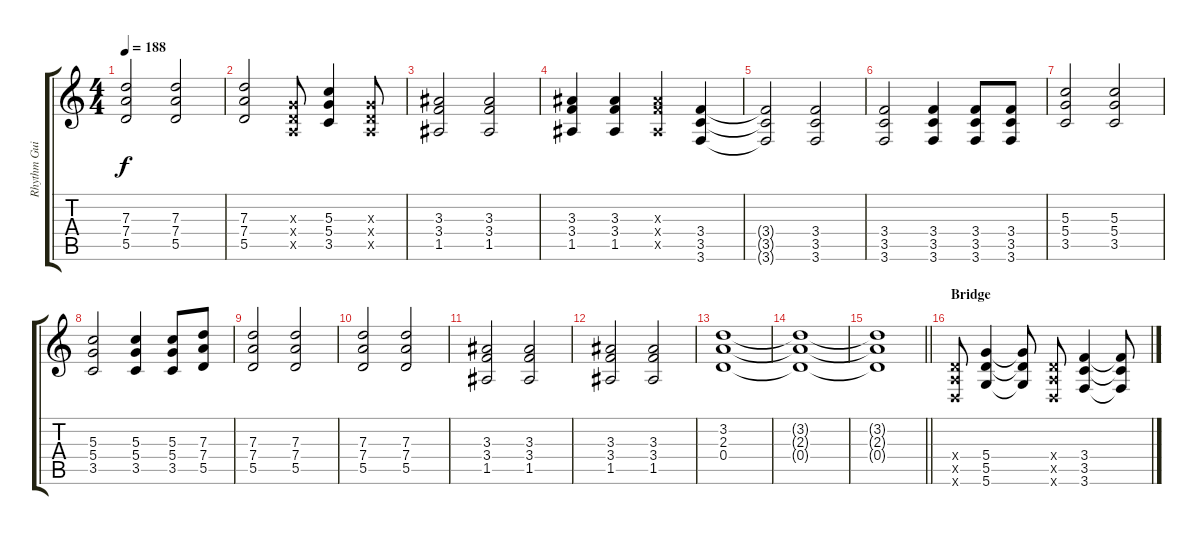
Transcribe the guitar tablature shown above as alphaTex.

\track ("Rhythm Guitar" "Rhythm Gui") {instrument distortionguitar}
\staff {score tabs}
\tuning (E4 B3 G3 D3 A2 D2) {hide}
\ts (4 4)
\tempo 188
\clef g2
\ks c
(7.3 7.4 5.5).2{dy f} (7.3 7.4 5.5).2 |
(7.3 7.4 5.5).2 (0.3{x} 0.4{x} 0.5{x}).8 (5.3 5.4 3.5).4 (0.3{x} 0.4{x} 0.5{x}).8 |
(3.3 3.4 1.5).2 (3.3 3.4 1.5).2 |
(3.3 3.4 1.5).4 (3.3 3.4 1.5).4 (3.3{x} 3.4{x} 1.5{x}).4 (3.4 3.5 3.6).4 |
(3.4{t} 3.5{t} 3.6{t}).2 (3.4 3.5 3.6).2 |
(3.4 3.5 3.6).2 (3.4 3.5 3.6).4 (3.4 3.5 3.6).8 (3.4 3.5 3.6).8 |
(5.3 5.4 3.5).2 (5.3 5.4 3.5).2 |
(5.3 5.4 3.5).2 (5.3 5.4 3.5).4 (5.3 5.4 3.5).8 (7.3 7.4 5.5).8 |
(7.3 7.4 5.5).2 (7.3 7.4 5.5).2 |
(7.3 7.4 5.5).2 (7.3 7.4 5.5).2 |
(3.3 3.4 1.5).2 (3.3 3.4 1.5).2 |
(3.3 3.4 1.5).2 (3.3 3.4 1.5).2 |
(3.2 2.3 0.4).1 |
(3.2{t} 2.3{t} 0.4{t}).1 |
\barLineRight lightlight
(3.2{t} 2.3{t} 0.4{t}).1 |
\section ("" "Bridge")
(0.4{x} 0.5{x} 0.6{x}).8 (5.4 5.5 5.6).4 (5.4{t} 5.5{t} 5.6{t}).8 (0.4{x} 0.5{x} 0.6{x}).8 (3.4 3.5 3.6).4 (3.4{t} 3.5{t} 3.6{t}).8
